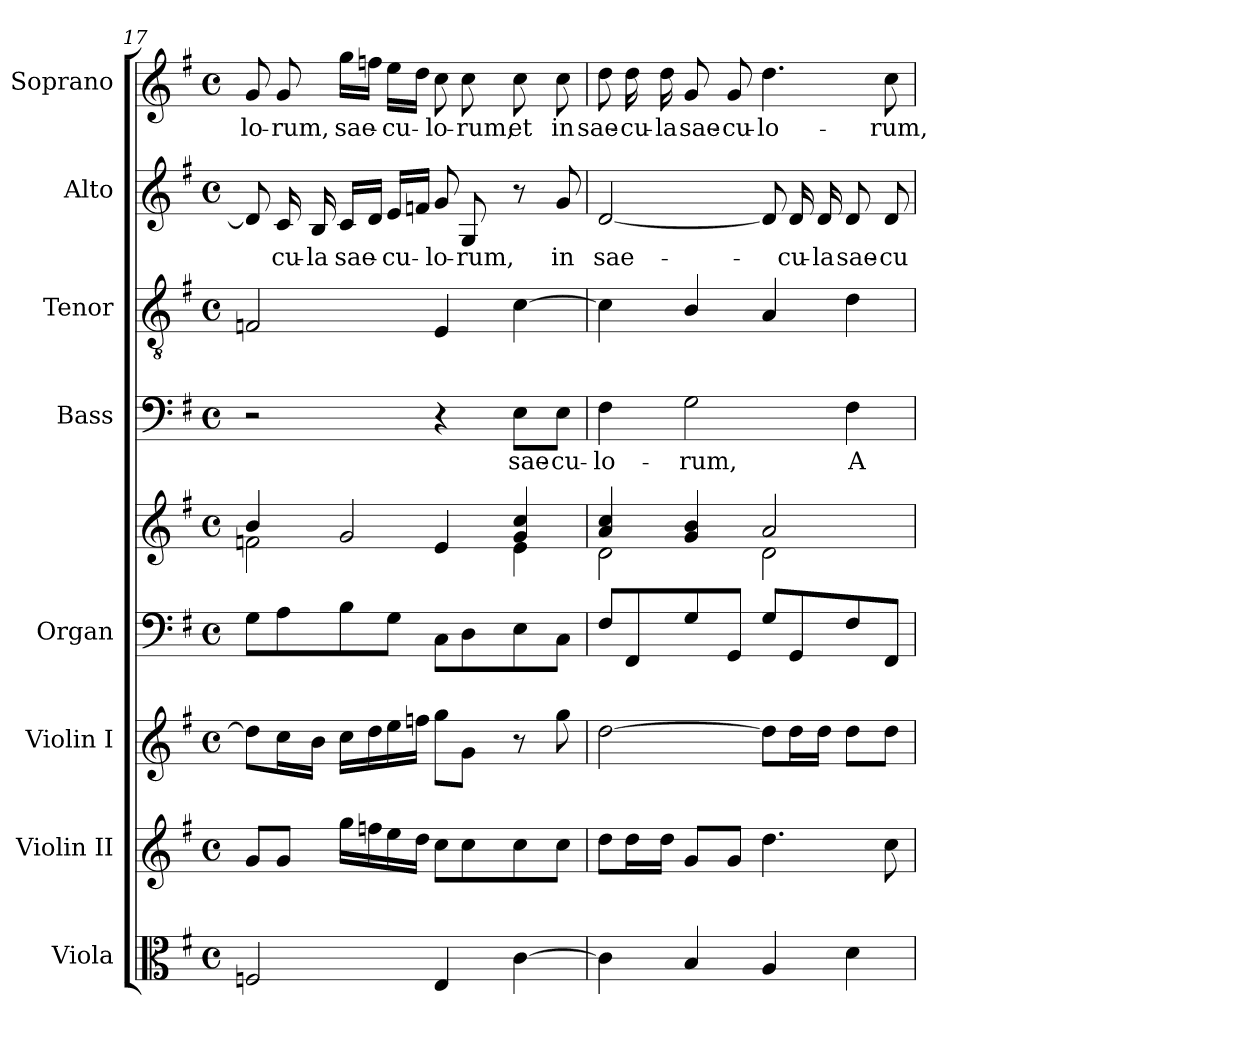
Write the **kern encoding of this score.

**kern	**kern	**kern	**kern	**kern	**kern	**text	**kern	**kern	**text	**kern	**text
*part8	*part7	*part6	*part5	*part5	*part4	*part4	*part3	*part2	*part2	*part1	*part1
*staff9	*staff8	*staff7	*staff6	*staff5	*staff4	*staff4	*staff3	*staff2	*staff2	*staff1	*staff1
*I"Viola	*I"Violin II	*I"Violin I	*I"Organ	*	*I"Bass	*	*I"Tenor	*I"Alto	*	*I"Soprano	*
*I'Vla.	*I'Vln. II	*I'Vln. I	*I'Org.	*	*I'B.	*	*I'T.	*I'A.	*	*I'S.	*
!!LO:PB:g=z
*clefC3	*clefG2	*clefG2	*clefF4	*clefG2	*clefF4	*	*clefGv2	*clefG2	*	*clefG2	*
*	*	*	*	*	*	*	*ITrd7c12	*	*	*	*
*k[f#]	*k[f#]	*k[f#]	*k[f#]	*k[f#]	*k[f#]	*	*k[f#]	*k[f#]	*	*k[f#]	*
*G:	*G:	*G:	*G:	*G:	*G:	*	*G:	*G:	*	*G:	*
*M4/4	*M4/4	*M4/4	*M4/4	*M4/4	*M4/4	*	*M4/4	*M4/4	*	*M4/4	*
*met(c)	*met(c)	*met(c)	*met(c)	*met(c)	*met(c)	*	*met(c)	*met(c)	*	*met(c)	*
=17	=17	=17	=17	=17	=17	=17	=17	=17	=17	=17	=17
*	*	*	*	*^	*	*	*	*	*	*	*
!	!	!	!	!	!	!	!	!	!	!	!	!LO:LY:b:color=#000000
2Fni/	8gi/L	8ddi\L]	8Gi\L	4bi/	2fni\	2r	.	2FFni/	8di/]	.	8gi/	-lo-
!	!	!	!	!	!	!	!	!	!	!LO:LY:b:color=#000000	!	!
!	!	!	!	!	!	!	!	!	!	!	!	!LO:LY:b:color=#000000
.	8gi/J	16cci\L	8Ai\	.	.	.	.	.	16ci/	-cu-	8gi/	-rum,
!	!	!	!	!	!	!	!	!	!	!LO:LY:b:color=#000000	!	!
.	.	16bi\JJ	.	.	.	.	.	.	16Bi/	-la	.	.
!	!	!	!	!	!	!	!	!	!	!LO:LY:b:color=#000000	!	!
!	!	!	!	!	!	!	!	!	!	!	!	!LO:LY:b:color=#000000
.	16ggi\LL	16cci\LL	8Bi\	2gi/	.	.	.	.	16ci/LL	sae-	16ggi\LL	sae-
.	16ffni\	16ddi\	.	.	.	.	.	.	16di/JJ	.	16ffni\JJ	.
!	!	!	!	!	!	!	!	!	!	!LO:LY:b:color=#000000	!	!
!	!	!	!	!	!	!	!	!	!	!	!	!LO:LY:b:color=#000000
.	16eei\	16eei\	8Gi\J	.	.	.	.	.	16ei/LL	-cu-	16eei\LL	-cu-
.	16ddi\JJ	16ffni\JJ	.	.	.	.	.	.	16fni/JJ	.	16ddi\JJ	.
!	!	!	!	!	!	!	!	!	!	!LO:LY:b:color=#000000	!	!
!	!	!	!	!	!	!	!	!	!	!	!	!LO:LY:b:color=#000000
4Ei/	8cci\L	8ggi\L	8Ci\L	.	4ei/	4r	.	4EEi/	8gi/	-lo-	8cci\	-lo-
!	!	!	!	!	!	!	!	!	!	!LO:LY:b:color=#000000	!	!
!	!	!	!	!	!	!	!	!	!	!	!	!LO:LY:b:color=#000000
.	8cci\	8gi\J	8Di\	.	.	.	.	.	8Gi/	-rum,	8cci\	-rum,
!	!	!	!	!	!	!	!LO:LY:b:color=#000000	!	!	!	!	!
!	!	!	!	!	!	!	!	!	!	!	!	!LO:LY:b:color=#000000
[4ci\	8cci\	8r	8Ei\	4gi/ 4cci	4ei\	8Ei\L	sae-	[4Ci\	8r	.	8cci\	et
!	!	!	!	!	!	!	!LO:LY:b:color=#000000	!	!	!	!	!
!	!	!	!	!	!	!	!	!	!	!LO:LY:b:color=#000000	!	!
!	!	!	!	!	!	!	!	!	!	!	!	!LO:LY:b:color=#000000
.	8cci\J	8ggi\	8Ci\J	.	.	8Ei\J	-cu-	.	8gi/	in	8cci\	in
=18	=18	=18	=18	=18	=18	=18	=18	=18	=18	=18	=18	=18
!	!	!	!	!	!	!	!LO:LY:b:color=#000000	!	!	!	!	!
!	!	!	!	!	!	!	!	!	!	!LO:LY:b:color=#000000	!	!
!	!	!	!	!	!	!	!	!	!	!	!	!LO:LY:b:color=#000000
4ci\]	8ddi\L	[2ddi\	8F#i/L	4ai/ 4cci	2di\	4F#i\	-lo-	4Ci\]	[2di/	sae-	8ddi\	sae-
!	!	!	!	!	!	!	!	!	!	!	!	!LO:LY:b:color=#000000
.	16ddi\L	.	8FF#i/	.	.	.	.	.	.	.	16ddi\	-cu-
!	!	!	!	!	!	!	!	!	!	!	!	!LO:LY:b:color=#000000
.	16ddi\JJ	.	.	.	.	.	.	.	.	.	16ddi\	-la
!	!	!	!	!	!	!	!LO:LY:b:color=#000000	!	!	!	!	!
!	!	!	!	!	!	!	!	!	!	!	!	!LO:LY:b:color=#000000
4Bi/	8gi/L	.	8Gi/	4gi/ 4bi	.	2Gi\	-rum,	4BBi/	.	.	8gi/	sae-
!	!	!	!	!	!	!	!	!	!	!	!	!LO:LY:b:color=#000000
.	8gi/J	.	8GGi/J	.	.	.	.	.	.	.	8gi/	-cu-
!	!	!	!	!	!	!	!	!	!	!	!	!LO:LY:b:color=#000000
4Ai/	4.ddi\	8ddi\L]	8Gi/L	2ai/	2di\	.	.	4AAi/	8di/]	.	4.ddi\	-lo-
!	!	!	!	!	!	!	!	!	!	!LO:LY:b:color=#000000	!	!
.	.	16ddi\L	8GGi/	.	.	.	.	.	16di/	-cu-	.	.
!	!	!	!	!	!	!	!	!	!	!LO:LY:b:color=#000000	!	!
.	.	16ddi\JJ	.	.	.	.	.	.	16di/	-la	.	.
!	!	!	!	!	!	!	!LO:LY:b:color=#000000	!	!	!	!	!
!	!	!	!	!	!	!	!	!	!	!LO:LY:b:color=#000000	!	!
4di\	.	8ddi\L	8F#i/	.	.	4F#i\	A-	4Di\	8di/	sae-	.	.
!	!	!	!	!	!	!	!	!	!	!LO:LY:b:color=#000000	!	!
!	!	!	!	!	!	!	!	!	!	!	!	!LO:LY:b:color=#000000
.	8cci\	8ddi\J	8FF#i/J	.	.	.	.	.	8di/	-cu-	8cci\	-rum,
*	*	*	*	*v	*v	*	*	*	*	*	*	*
=	=	=	=	=	=	=	=	=	=	=	=
*-	*-	*-	*-	*-	*-	*-	*-	*-	*-	*-	*-
